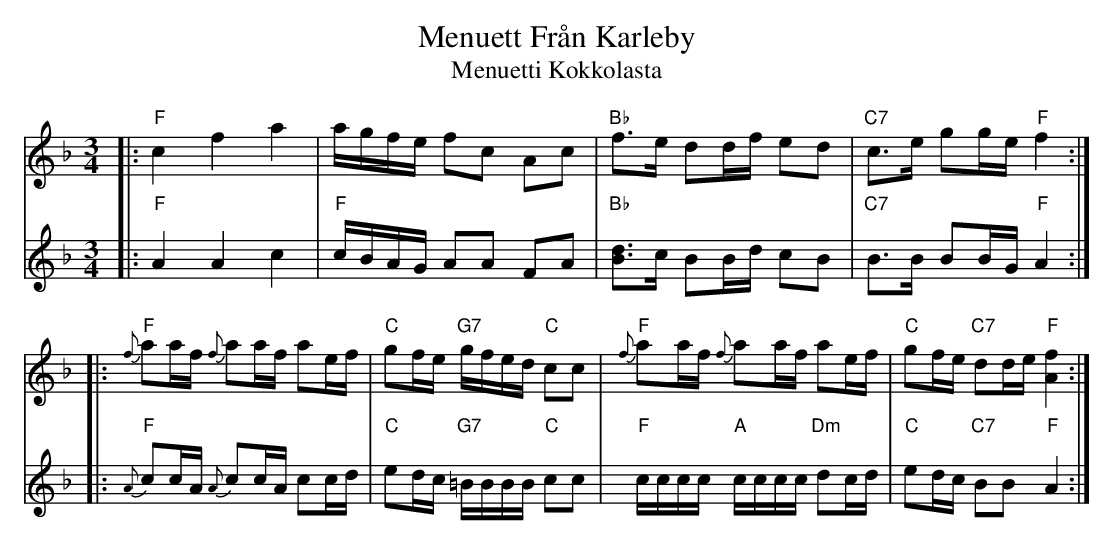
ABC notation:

X:1
T: Menuett Fr\aan Karleby
T: Menuetti Kokkolasta
M: 3/4
L: 1/16
K: F
V: 1
|: "F"c4 f4 a4 | agfe f2c2 A2c2 | "Bb"f3e d2df e2d2 | "C7"c3e g2ge "F"f4 :|
|: "F"{f}a2af {f}a2af a2ef | "C"g2fe "G7"gfed "C"c2c2 | "F"{f}a2af {f}a2af a2ef | "C"g2fe "C7"d2de "F"[f4A4] :|
V: 2
|: "F"A4 A4 c4 | "F"cBAG A2A2 F2A2 | "Bb"[d3B3]c B2Bd c2B2 | "C7"B3B B2BG "F"A4 :|
|: "F"{A}c2cA {A}c2cA c2cd | "C"e2dc "G7"=BBBB "C"c2c2 | "F"cccc "A"cccc "Dm"d2cd | "C"e2dc "C7"B2B2 "F"A4 :|
